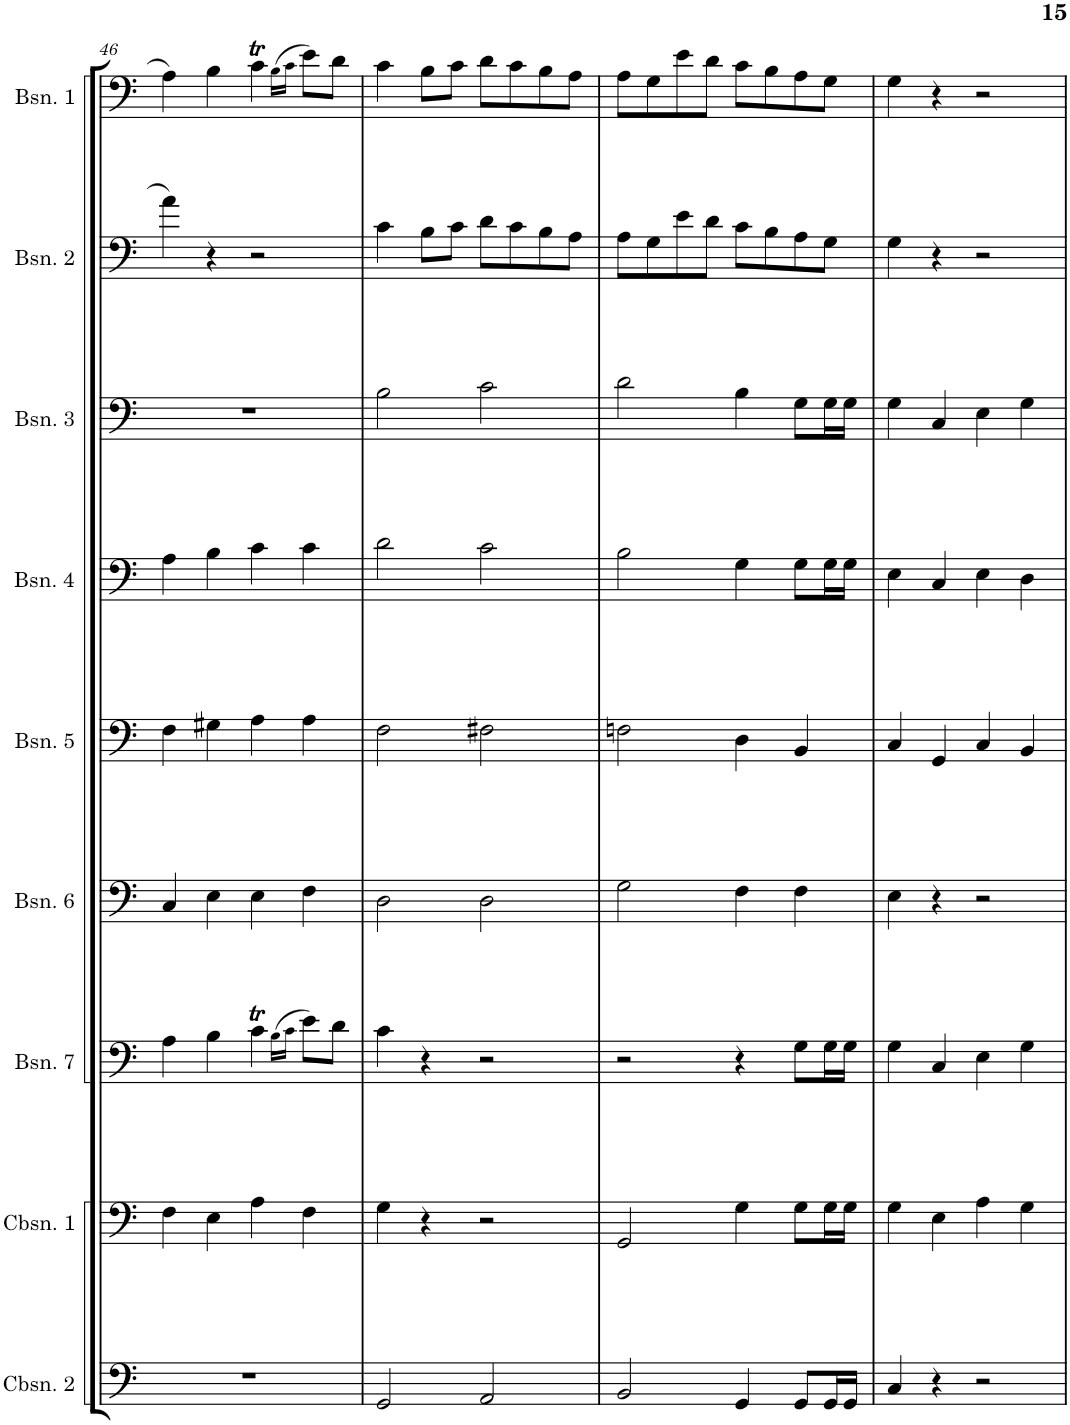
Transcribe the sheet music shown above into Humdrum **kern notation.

**kern	**kern	**kern	**kern	**kern	**kern	**kern	**kern	**kern
*part9	*part8	*part7	*part6	*part5	*part4	*part3	*part2	*part1
*staff9	*staff8	*staff7	*staff6	*staff5	*staff4	*staff3	*staff2	*staff1
*I"Contrabassoon 2	*I"Contrabassoon 1	*I"Bassoon 7	*I"Bassoon 6	*I"Bassoon 5	*I"Bassoon 4	*I"Bassoon 3	*I"Bassoon 2	*I"Bassoon 1
*I'Cbsn. 2	*I'Cbsn. 1	*I'Bsn. 7	*I'Bsn. 6	*I'Bsn. 5	*I'Bsn. 4	*I'Bsn. 3	*I'Bsn. 2	*I'Bsn. 1
!!LO:PB:g=z
*clefF4	*clefF4	*clefF4	*clefF4	*clefF4	*clefF4	*clefF4	*clefF4	*clefF4
*Trd7c12	*Trd7c12	*	*	*	*	*	*	*
*k[]	*k[]	*k[]	*k[]	*k[]	*k[]	*k[]	*k[]	*k[]
*M4/4	*M4/4	*M4/4	*M4/4	*M4/4	*M4/4	*M4/4	*M4/4	*M4/4
=46	=46	=46	=46	=46	=46	=46	=46	=46
1r	4F\	4A\	4C/	4F\	4A\	1r	4a\	4A\
.	4E\	4B\	4E\	4G#X\	4B\	.	4r	4B\
.	4A\	4cT\	4E\	4A\	4c\	.	2r	4cT\
.	.	(16qB\LL	.	.	.	.	.	(16qB\LL
.	.	16qc\JJ	.	.	.	.	.	16qc\JJ
.	4F\	8e\L)	4F\	4A\	4c\	.	.	8e\L)
.	.	8d\J	.	.	.	.	.	8d\J
=47	=47	=47	=47	=47	=47	=47	=47	=47
2GG/	4G\	4c\	2D\	2F\	2d\	2B\	4c\	4c\
.	4r	4r	.	.	.	.	8B\L	8B\L
.	.	.	.	.	.	.	8c\J	8c\J
2AA/	2r	2r	2D\	2F#X\	2c\	2c\	8d\L	8d\L
.	.	.	.	.	.	.	8c\	8c\
.	.	.	.	.	.	.	8B\	8B\
.	.	.	.	.	.	.	8A\J	8A\J
=48	=48	=48	=48	=48	=48	=48	=48	=48
2BB/	2GG/	2r	2G\	2Fn\	2B\	2d\	8A\L	8A\L
.	.	.	.	.	.	.	8G\	8G\
.	.	.	.	.	.	.	8e\	8e\
.	.	.	.	.	.	.	8d\J	8d\J
4GG/	4G\	4r	4F\	4D\	4G\	4B\	8c\L	8c\L
.	.	.	.	.	.	.	8B\	8B\
8GG/L	8G\L	8G\L	4F\	4BB/	8G\L	8G\L	8A\	8A\
16GG/L	16G\L	16G\L	.	.	16G\L	16G\L	8G\J	8G\J
16GG/JJ	16G\JJ	16G\JJ	.	.	16G\JJ	16G\JJ	.	.
=49	=49	=49	=49	=49	=49	=49	=49	=49
4C/	4G\	4G\	4E\	4C/	4E\	4G\	4G\	4G\
4r	4E\	4C/	4r	4GG/	4C/	4C/	4r	4r
2r	4A\	4E\	2r	4C/	4E\	4E\	2r	2r
.	4G\	4G\	.	4BB/	4D\	4G\	.	.
=	=	=	=	=	=	=	=	=
*-	*-	*-	*-	*-	*-	*-	*-	*-
